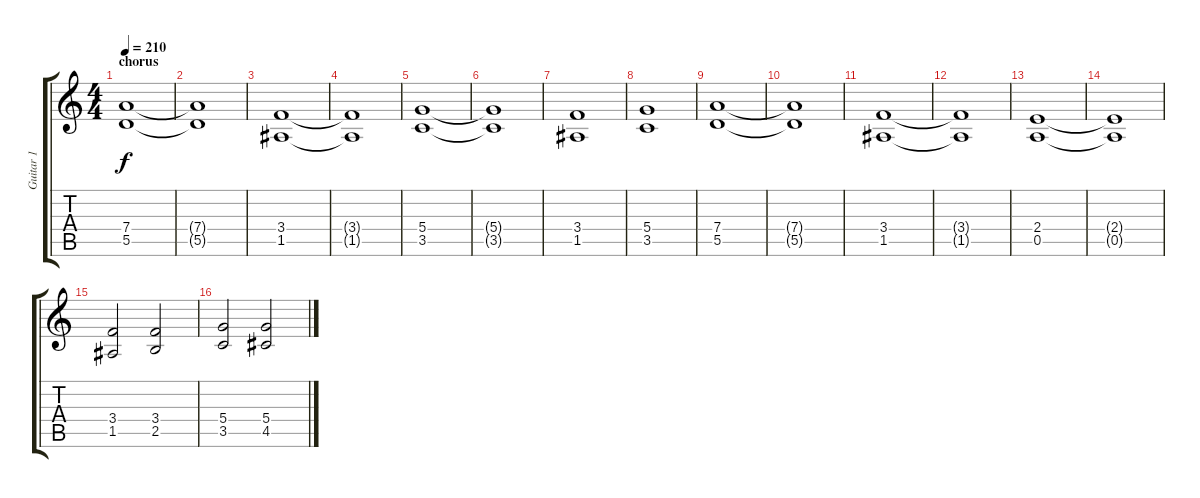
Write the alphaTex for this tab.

\track ("Guitar 1" "Guitar 1") {instrument distortionguitar}
\staff {score tabs}
\tuning (E4 B3 G3 D3 A2 E2) {hide}
\ts (4 4)
\section ("" "chorus")
\tempo 210
\clef g2
\ks c
(7.4 5.5).1{dy f} |
(7.4{t} 5.5{t}).1 |
(3.4 1.5).1 |
(3.4{t} 1.5{t}).1 |
(5.4 3.5).1 |
(5.4{t} 3.5{t}).1 |
(3.4 1.5).1 |
(5.4 3.5).1 |
(7.4 5.5).1 |
(7.4{t} 5.5{t}).1 |
(3.4 1.5).1 |
(3.4{t} 1.5{t}).1 |
(2.4 0.5).1 |
(2.4{t} 0.5{t}).1 |
(3.4 1.5).2 (3.4 2.5).2 |
(5.4 3.5).2 (5.4 4.5).2
